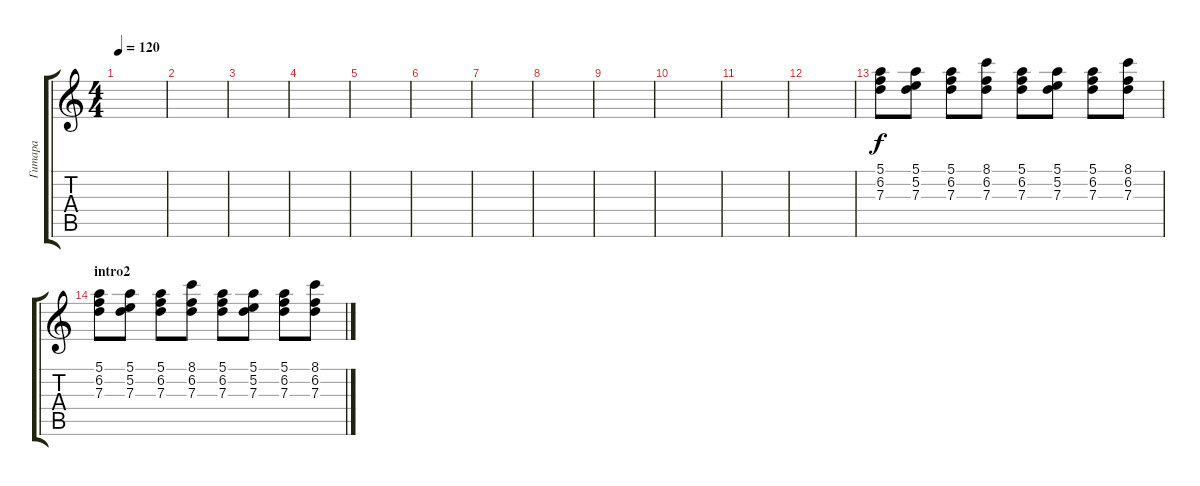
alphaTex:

\track ("Гитара" "Гитара") {instrument acousticguitarsteel}
\staff {score tabs}
\tuning (E4 B3 G3 D3 A2 E2) {hide}
\ts (4 4)
\tempo 120
\clef g2
\ks c
|
|
|
|
|
|
|
|
|
|
|
|
(5.1 6.2 7.3).8 (5.1 5.2 7.3).8 (5.1 6.2 7.3).8 (8.1 6.2 7.3).8 (5.1 6.2 7.3).8 (5.1 5.2 7.3).8 (5.1 6.2 7.3).8 (8.1 6.2 7.3).8 |
\section ("" "intro2")
(5.1 6.2 7.3).8 (5.1 5.2 7.3).8 (5.1 6.2 7.3).8 (8.1 6.2 7.3).8 (5.1 6.2 7.3).8 (5.1 5.2 7.3).8 (5.1 6.2 7.3).8 (8.1 6.2 7.3).8
